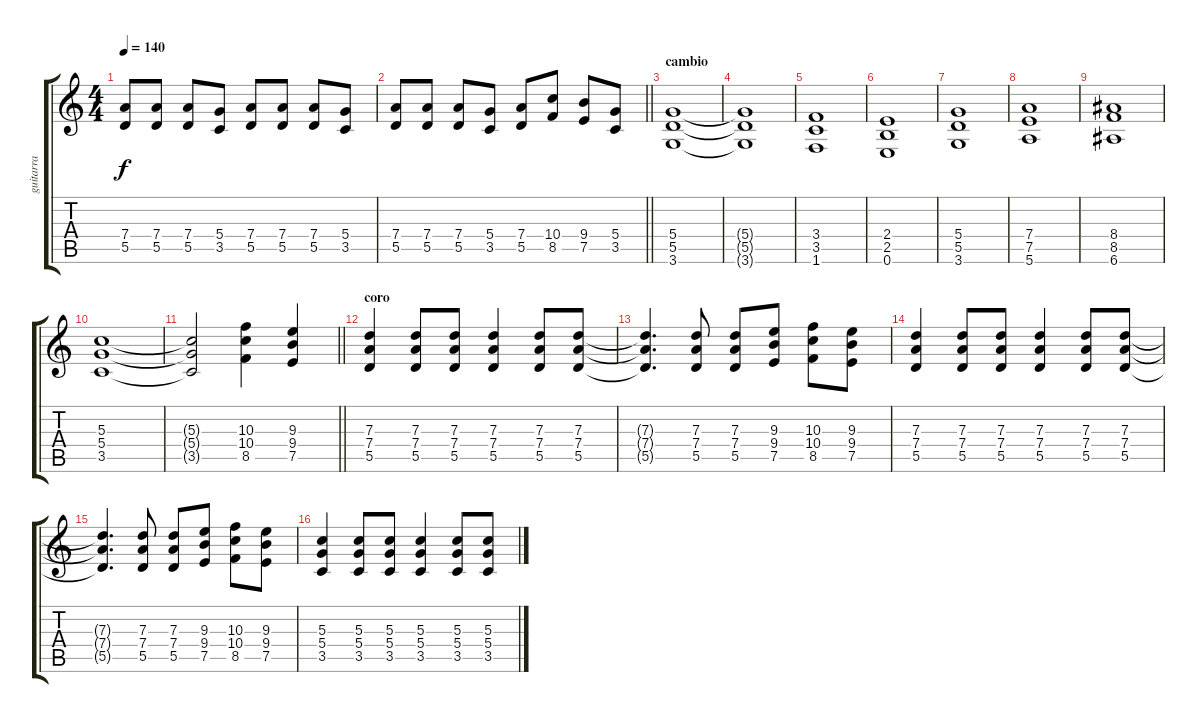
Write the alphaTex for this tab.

\track ("guitarra" "guitarra") {instrument distortionguitar}
\staff {score tabs}
\tuning (E4 B3 G3 D3 A2 E2) {hide}
\ts (4 4)
\tempo 140
\clef g2
\ks c
(7.4 5.5).8{dy f} (7.4 5.5).8 (7.4 5.5).8 (5.4 3.5).8 (7.4 5.5).8 (7.4 5.5).8 (7.4 5.5).8 (5.4 3.5).8 |
\barLineRight lightlight
(7.4 5.5).8 (7.4 5.5).8 (7.4 5.5).8 (5.4 3.5).8 (7.4 5.5).8 (10.4 8.5).8 (9.4 7.5).8 (5.4 3.5).8 |
\section ("" "cambio")
(5.4 5.5 3.6).1 |
(5.4{t} 5.5{t} 3.6{t}).1 |
(3.4 3.5 1.6).1 |
(2.4 2.5 0.6).1 |
(5.4 5.5 3.6).1 |
(7.4 7.5 5.6).1 |
(8.4 8.5 6.6).1 |
(5.3 5.4 3.5).1 |
\barLineRight lightlight
(5.3{t} 5.4{t} 3.5{t}).2 (10.3 10.4 8.5).4 (9.3 9.4 7.5).4 |
\section ("" "coro")
(7.3 7.4 5.5).4{volume 10} (7.3 7.4 5.5).8 (7.3 7.4 5.5).8 (7.3 7.4 5.5).4 (7.3 7.4 5.5).8 (7.3 7.4 5.5).8 |
(7.3{t} 7.4{t} 5.5{t}).4{d} (7.3 7.4 5.5).8 (7.3 7.4 5.5).8 (9.3 9.4 7.5).8 (10.3 10.4 8.5).8 (9.3 9.4 7.5).8 |
(7.3 7.4 5.5).4 (7.3 7.4 5.5).8 (7.3 7.4 5.5).8 (7.3 7.4 5.5).4 (7.3 7.4 5.5).8 (7.3 7.4 5.5).8 |
(7.3{t} 7.4{t} 5.5{t}).4{d} (7.3 7.4 5.5).8 (7.3 7.4 5.5).8 (9.3 9.4 7.5).8 (10.3 10.4 8.5).8 (9.3 9.4 7.5).8 |
(5.3 5.4 3.5).4 (5.3 5.4 3.5).8 (5.3 5.4 3.5).8 (5.3 5.4 3.5).4 (5.3 5.4 3.5).8 (5.3 5.4 3.5).8
